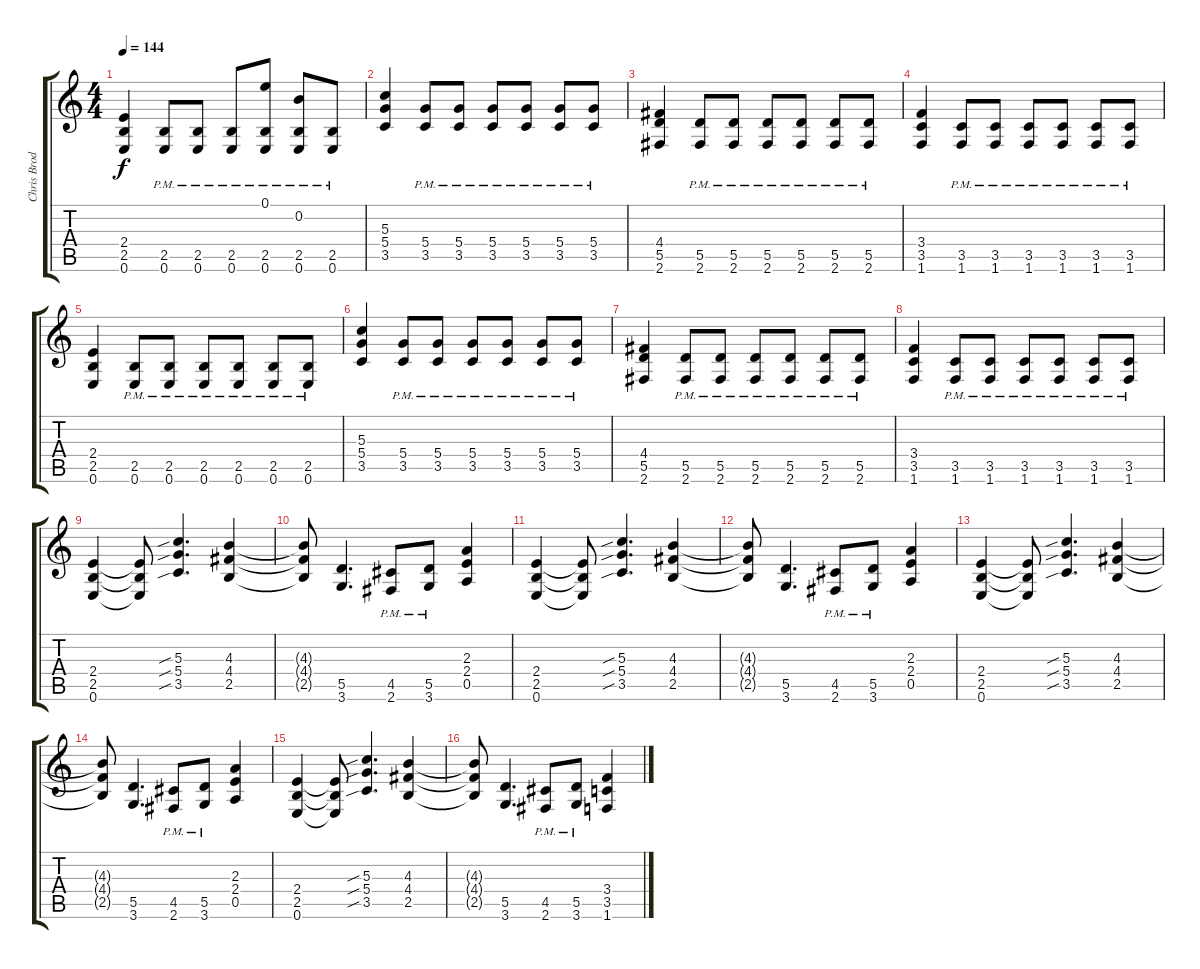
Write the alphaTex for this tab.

\track ("Chris Broderick" "Chris Brod") {instrument distortionguitar}
\staff {score tabs}
\tuning (E4 B3 G3 D3 A2 E2) {hide}
\ts (4 4)
\tempo 144
\clef g2
\ks c
(2.4 2.5 0.6).4{dy f volume 12} (2.5{pm} 0.6{pm}).8 (2.5{pm} 0.6).8 (2.5{pm} 0.6{pm}).8 (0.1 2.5{pm} 0.6{pm}).8 (0.2 2.5{pm} 0.6{pm}).8 (2.5{pm} 0.6{pm}).8 |
(5.3 5.4 3.5).4 (5.4{pm} 3.5{pm}).8 (5.4{pm} 3.5{pm}).8 (5.4{pm} 3.5{pm}).8 (5.4{pm} 3.5{pm}).8 (5.4{pm} 3.5{pm}).8 (5.4{pm} 3.5{pm}).8 |
(4.4 5.5 2.6).4 (5.5{pm} 2.6{pm}).8 (5.5{pm} 2.6{pm}).8 (5.5{pm} 2.6{pm}).8 (5.5{pm} 2.6{pm}).8 (5.5{pm} 2.6{pm}).8 (5.5{pm} 2.6{pm}).8 |
(3.4 3.5 1.6).4 (3.5{pm} 1.6{pm}).8 (3.5{pm} 1.6{pm}).8 (3.5{pm} 1.6{pm}).8 (3.5{pm} 1.6{pm}).8 (3.5{pm} 1.6{pm}).8 (3.5{pm} 1.6{pm}).8 |
(2.4 2.5 0.6).4 (2.5{pm} 0.6{pm}).8 (2.5{pm} 0.6).8 (2.5{pm} 0.6{pm}).8 (2.5{pm} 0.6{pm}).8 (2.5{pm} 0.6{pm}).8 (2.5{pm} 0.6{pm}).8 |
(5.3 5.4 3.5).4 (5.4{pm} 3.5{pm}).8 (5.4{pm} 3.5{pm}).8 (5.4{pm} 3.5{pm}).8 (5.4{pm} 3.5{pm}).8 (5.4{pm} 3.5{pm}).8 (5.4{pm} 3.5{pm}).8 |
(4.4 5.5 2.6).4 (5.5{pm} 2.6{pm}).8 (5.5{pm} 2.6{pm}).8 (5.5{pm} 2.6{pm}).8 (5.5{pm} 2.6{pm}).8 (5.5{pm} 2.6{pm}).8 (5.5{pm} 2.6{pm}).8 |
(3.4 3.5 1.6).4 (3.5{pm} 1.6{pm}).8 (3.5{pm} 1.6{pm}).8 (3.5{pm} 1.6{pm}).8 (3.5{pm} 1.6).8 (3.5{pm} 1.6{pm}).8 (3.5{pm} 1.6{pm}).8 |
(2.4 2.5 0.6).4 (2.4{t} 2.5{t} 0.6{t}).8 (5.3{sib} 5.4{sib} 3.5{sib}).4{d} (4.3 4.4 2.5).4 |
(4.3{t} 4.4{t} 2.5{t}).8 (5.5 3.6).4{d} (4.5{pm} 2.6{pm}).8 (5.5{pm} 3.6{pm}).8 (2.3 2.4 0.5).4 |
(2.4 2.5 0.6).4 (2.4{t} 2.5{t} 0.6{t}).8 (5.3{sib} 5.4{sib} 3.5{sib}).4{d} (4.3 4.4 2.5).4 |
(4.3{t} 4.4{t} 2.5{t}).8 (5.5 3.6).4{d} (4.5{pm} 2.6{pm}).8 (5.5{pm} 3.6{pm}).8 (2.3 2.4 0.5).4 |
(2.4 2.5 0.6).4 (2.4{t} 2.5{t} 0.6{t}).8 (5.3{sib} 5.4{sib} 3.5{sib}).4{d} (4.3 4.4 2.5).4 |
(4.3{t} 4.4{t} 2.5{t}).8 (5.5 3.6).4{d} (4.5{pm} 2.6{pm}).8 (5.5{pm} 3.6{pm}).8 (2.3 2.4 0.5).4 |
(2.4 2.5 0.6).4 (2.4{t} 2.5{t} 0.6{t}).8 (5.3{sib} 5.4{sib} 3.5{sib}).4{d} (4.3 4.4 2.5).4 |
(4.3{t} 4.4{t} 2.5{t}).8 (5.5 3.6).4{d} (4.5{pm} 2.6{pm}).8 (5.5{pm} 3.6{pm}).8 (3.4 3.5 1.6).4
